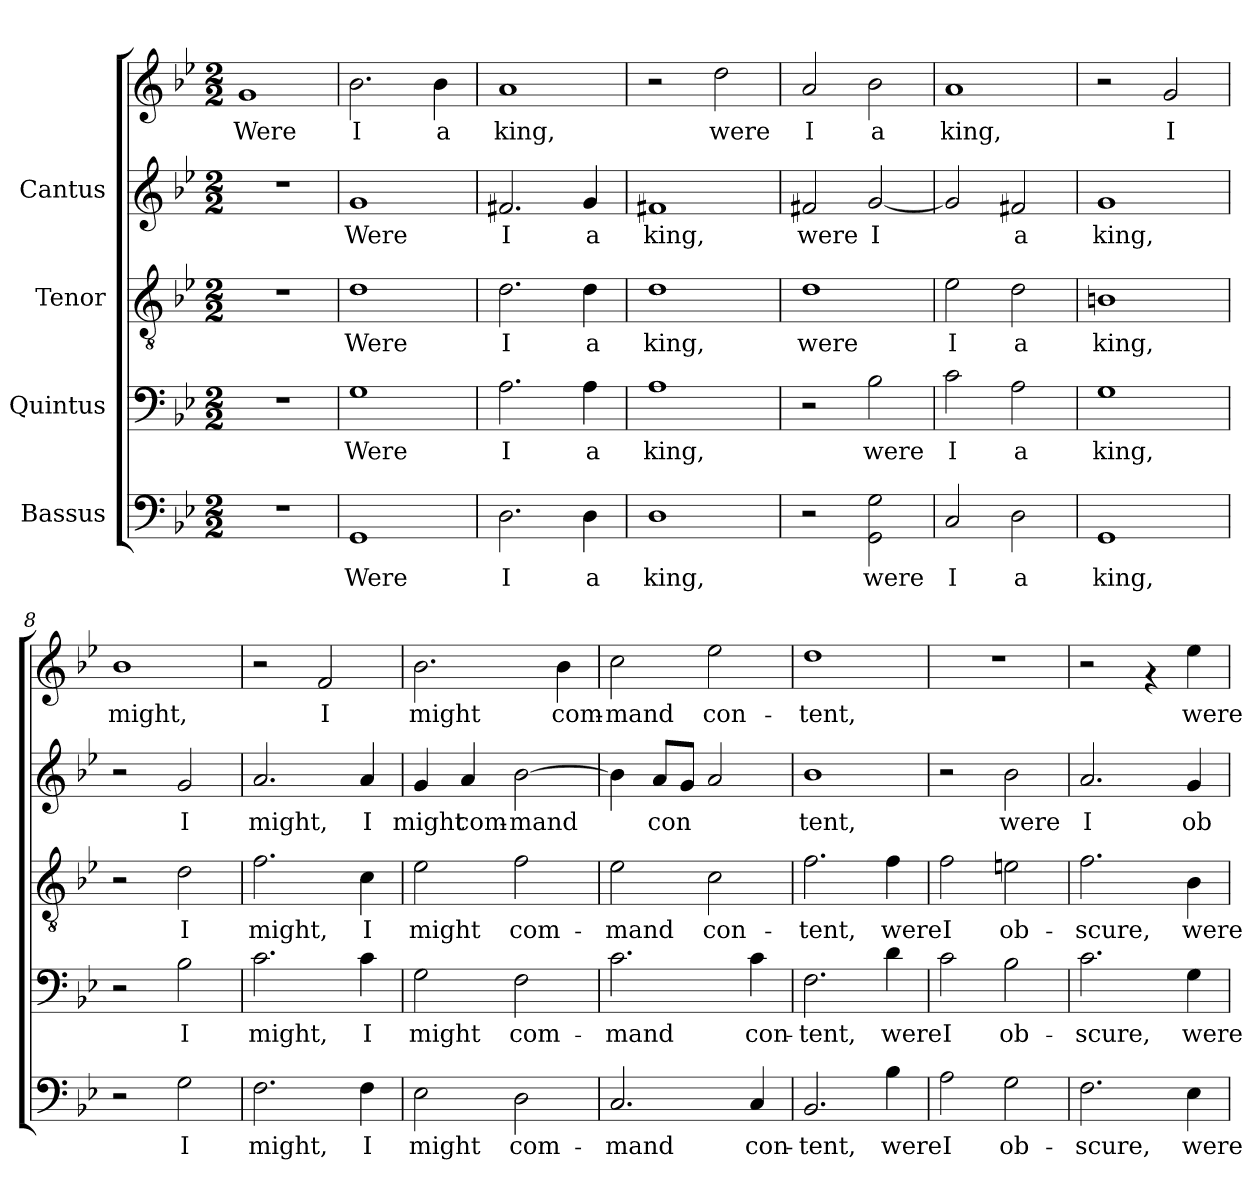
**kern	**text	**kern	**text	**kern	**text	**kern	**text	**kern	**text
*part4	*part4	*part3	*part3	*part2	*part2	*part1	*part1	*part1	*part1
*staff5	*staff5	*staff4	*staff4	*staff3	*staff3	*staff2	*staff2	*staff1	*staff1
*I"Bassus	*	*I"Quintus	*	*I"Tenor	*	*I"Cantus	*	*	*
!!LO:PB:g=z
*stria5	*	*stria5	*	*stria5	*	*stria5	*	*stria5	*
*clefF4	*	*clefF4	*	*clefGv2	*	*clefG2	*	*clefG2	*
*k[b-e-]	*	*k[b-e-]	*	*k[b-e-]	*	*k[b-e-]	*	*k[b-e-]	*
*B-:	*	*B-:	*	*B-:	*	*B-:	*	*B-:	*
*M2/2	*	*M2/2	*	*M2/2	*	*M2/2	*	*M2/2	*
*MM144	*	*MM144	*	*MM144	*	*MM144	*	*MM144	*
=1	=1	=1	=1	=1	=1	=1	=1	=1	=1
!	!	!	!	!	!	!	!	!	!LO:LY:b:cj
1r	.	1r	.	1r	.	1r	.	1g	Were
=2	=2	=2	=2	=2	=2	=2	=2	=2	=2
!	!LO:LY:b:cj	!	!LO:LY:b:cj	!	!LO:LY:b:cj	!	!LO:LY:b:cj	!	!LO:LY:b:cj
1GG	Were	1G	Were	1d	Were	1g	Were	2.b-\	I
!	!	!	!	!	!	!	!	!	!LO:LY:b:cj
.	.	.	.	.	.	.	.	4b-\	a
=3	=3	=3	=3	=3	=3	=3	=3	=3	=3
!	!LO:LY:b:cj	!	!LO:LY:b:cj	!	!LO:LY:b:cj	!	!LO:LY:b:cj	!	!LO:LY:b:cj
2.D\	I	2.A\	I	2.d\	I	2.f#X/	I	1a	king,
!	!LO:LY:b:cj	!	!LO:LY:b:cj	!	!LO:LY:b:cj	!	!LO:LY:b:cj	!	!
4D\	a	4A\	a	4d\	a	4g/	a	.	.
=4	=4	=4	=4	=4	=4	=4	=4	=4	=4
!	!LO:LY:b:cj	!	!LO:LY:b:cj	!	!LO:LY:b:cj	!	!LO:LY:b:cj	!	!
1D	king,	1A	king,	1d	king,	1f#X	king,	2r	.
!	!	!	!	!	!	!	!	!	!LO:LY:b:cj
.	.	.	.	.	.	.	.	2dd\	were
=5	=5	=5	=5	=5	=5	=5	=5	=5	=5
!	!	!	!	!	!LO:LY:b:cj	!	!LO:LY:b:cj	!	!LO:LY:b:cj
2r	.	2r	.	1d	were	2f#X/	were	2a/	I
!	!LO:LY:b:cj	!	!LO:LY:b:cj	!	!	!	!LO:LY:b:cj	!	!LO:LY:b:cj
2G\ 2GG\	were	2B-\	were	.	.	[<2g/	I	2b-\	a
=6	=6	=6	=6	=6	=6	=6	=6	=6	=6
!	!LO:LY:b:cj	!	!LO:LY:b:cj	!	!LO:LY:b:cj	!	!LO:LY:b:cj	!	!LO:LY:b:cj
2C/	I	2c\	I	2e-\	I	2g/]	.	1a	king,
!	!LO:LY:b:cj	!	!LO:LY:b:cj	!	!LO:LY:b:cj	!	!LO:LY:b:cj	!	!
2D\	a	2A\	a	2d\	a	2f#X/	a	.	.
=7	=7	=7	=7	=7	=7	=7	=7	=7	=7
!	!LO:LY:b:cj	!	!LO:LY:b:cj	!	!LO:LY:b:cj	!	!LO:LY:b:cj	!	!
1GG	king,	1G	king,	1Bn	king,	1g	king,	2r	.
!	!	!	!	!	!	!	!	!	!LO:LY:b:cj
.	.	.	.	.	.	.	.	2g/	I
=8	=8	=8	=8	=8	=8	=8	=8	=8	=8
!	!	!	!	!	!	!	!	!	!LO:LY:b:cj
2r	.	2r	.	2r	.	2r	.	1b-	might,
!	!LO:LY:b:cj	!	!LO:LY:b:cj	!	!LO:LY:b:cj	!	!LO:LY:b:cj	!	!
2G\	I	2B-\	I	2d\	I	2g/	I	.	.
!!LO:LB:g=z
=9	=9	=9	=9	=9	=9	=9	=9	=9	=9
!	!LO:LY:b:cj	!	!LO:LY:b:cj	!	!LO:LY:b:cj	!	!LO:LY:b:cj	!	!
2.F\	might,	2.c\	might,	2.f\	might,	2.a/	might,	2r	.
!	!	!	!	!	!	!	!	!	!LO:LY:b:cj
.	.	.	.	.	.	.	.	2f/	I
!	!LO:LY:b:cj	!	!LO:LY:b:cj	!	!LO:LY:b:cj	!	!LO:LY:b:cj	!	!
4F\	I	4c\	I	4c\	I	4a/	I	.	.
=10	=10	=10	=10	=10	=10	=10	=10	=10	=10
!	!LO:LY:b:cj	!	!LO:LY:b:cj	!	!LO:LY:b:cj	!	!LO:LY:b:cj	!	!LO:LY:b:cj
2E-\	might	2G\	might	2e-\	might	4g/	-might	2.b-\	might
!	!	!	!	!	!	!	!LO:LY:b:cj	!	!
.	.	.	.	.	.	4a/	com-	.	.
!	!LO:LY:b:cj	!	!LO:LY:b:cj	!	!LO:LY:b:cj	!	!LO:LY:b:cj	!	!
2D\	com-	2F\	com-	2f\	com-	[>2b-\	-mand	.	.
!	!	!	!	!	!	!	!	!	!LO:LY:b:cj
.	.	.	.	.	.	.	.	4b-\	com-
=11	=11	=11	=11	=11	=11	=11	=11	=11	=11
!	!LO:LY:b:cj	!	!LO:LY:b:cj	!	!LO:LY:b:cj	!	!LO:LY:b:cj	!	!LO:LY:b:cj
2.C/	-mand	2.c\	-mand	2e-\	-mand	4b-\]	-	2cc\	mand
!	!	!	!	!	!	!	!LO:LY:b:cj	!	!
.	.	.	.	.	.	8a/L	con-	.	.
!	!	!	!	!	!	!	!LO:LY:b:cj	!	!
.	.	.	.	.	.	8g/J	--	.	.
!	!	!	!	!	!LO:LY:b:cj	!	!LO:LY:b:cj	!	!LO:LY:b:cj
.	.	.	.	2c\	con-	2a/	--	2ee-\	con-
!	!LO:LY:b:cj	!	!LO:LY:b:cj	!	!	!	!	!	!
4C/	con-	4c\	con-	.	.	.	.	.	.
=12	=12	=12	=12	=12	=12	=12	=12	=12	=12
!	!LO:LY:b:cj	!	!LO:LY:b:cj	!	!LO:LY:b:cj	!	!LO:LY:b:cj	!	!LO:LY:b:cj
2.BB-/	-tent,	2.F\	-tent,	2.f\	-tent,	1b-	tent,	1dd	-tent,
!	!LO:LY:b:cj	!	!LO:LY:b:cj	!	!LO:LY:b:cj	!	!	!	!
4B-\	were	4d\	were	4f\	were	.	.	.	.
=13	=13	=13	=13	=13	=13	=13	=13	=13	=13
!	!LO:LY:b:cj	!	!LO:LY:b:cj	!	!LO:LY:b:cj	!	!	!	!
2A\	I	2c\	I	2f\	I	2r	.	1r	.
!	!LO:LY:b:cj	!	!LO:LY:b:cj	!	!LO:LY:b:cj	!	!LO:LY:b:cj	!	!
2G\	ob-	2B-\	ob-	2en\	ob-	2b-\	were	.	.
=14	=14	=14	=14	=14	=14	=14	=14	=14	=14
!	!LO:LY:b:cj	!	!LO:LY:b:cj	!	!LO:LY:b:cj	!	!LO:LY:b:cj	!	!
2.F\	-scure,	2.c\	-scure,	2.f\	-scure,	2.a/	I	2r	.
.	.	.	.	.	.	.	.	4rf	.
!	!LO:LY:b:cj	!	!LO:LY:b:cj	!	!LO:LY:b:cj	!	!LO:LY:b:cj	!	!LO:LY:b:cj
4E-\	were	4G\	were	4B-\	were	4g/	ob-	4ee-\	were
=	=	=	=	=	=	=	=	=	=
*-	*-	*-	*-	*-	*-	*-	*-	*-	*-
